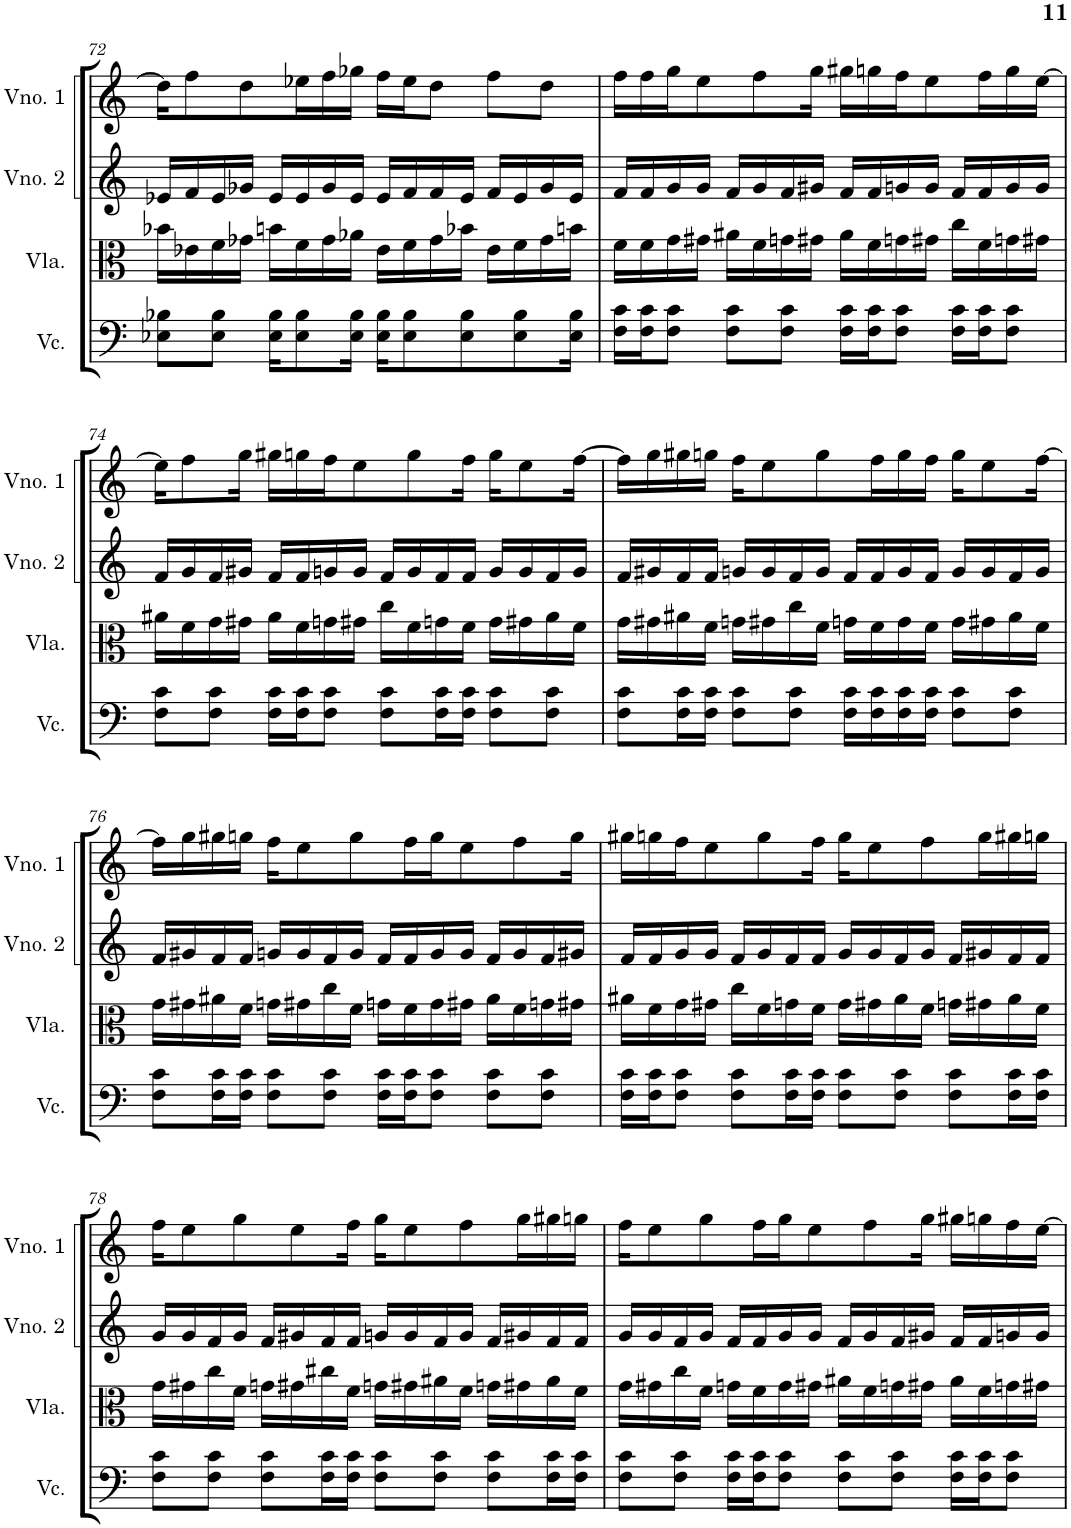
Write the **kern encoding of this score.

**kern	**kern	**kern	**kern
*part4	*part3	*part2	*part1
*staff4	*staff3	*staff2	*staff1
*I"Violoncelo	*I"Viola	*I"Violino 2	*I"Violino 1
*I'Vc.	*I'Vla.	*I'Vno. 2	*I'Vno. 1
!!LO:PB:g=z
*clefF4	*clefC3	*clefG2	*clefG2
*k[]	*k[]	*k[]	*k[]
*M4/4	*M4/4	*M4/4	*M4/4
=72	=72	=72	=72
8E-X\ 8B-X\L	16b-X\LL	16e-X/LL	16dd\KL]
.	16e-X\	16f/	8ff\
8E-\ 8B-\J	16f\	16e-/	.
.	16g-X\JJ	16g-X/JJ	8dd\
16E-\ 16B-\KL	16bn\LL	16e-/LL	.
8E-\ 8B-\	16f\	16e-/	16ee-X\L
.	16g-\	16g-/	16ff\
16E-\ 16B-\Jk	16a-X\JJ	16e-/JJ	16gg-X\JJ
16E-\ 16B-\KL	16e-\LL	16e-/LL	16ff\LL
8E-\ 8B-\	16f\	16f/	16ee-\J
.	16g-\	16f/	8dd\J
8E-\ 8B-\	16b-X\JJ	16e-/JJ	.
.	16e-\LL	16f/LL	8ff\L
8E-\ 8B-\	16f\	16e-/	.
.	16g-\	16g-/	8dd\J
16E-\ 16B-\Jk	16bn\JJ	16e-/JJ	.
=73	=73	=73	=73
16F\ 16c\LL	16f\LL	16f/LL	16ff\LL
16F\ 16c\J	16f\	16f/	16ff\
8F\ 8c\J	16g\	16g/	16gg\J
.	16g#X\JJ	16g/JJ	8ee\
8F\ 8c\L	16a#X\LL	16f/LL	.
.	16f\	16g/	8ff\
8F\ 8c\J	16gn\	16f/	.
.	16g#X\JJ	16g#X/JJ	16gg\Jk
16F\ 16c\LL	16a#\LL	16f/LL	16gg#X\LL
16F\ 16c\J	16f\	16f/	16ggn\
8F\ 8c\J	16gn\	16gn/	16ff\J
.	16g#X\JJ	16g/JJ	8ee\
16F\ 16c\LL	16cc\LL	16f/LL	.
16F\ 16c\J	16f\	16f/	16ff\L
8F\ 8c\J	16gn\	16g/	16gg\
.	16g#X\JJ	16g/JJ	[16ee\JJ
!!LO:LB:g=z
=74	=74	=74	=74
8F\ 8c\L	16a#X\LL	16f/LL	16ee\KL]
.	16f\	16g/	8ff\
8F\ 8c\J	16g\	16f/	.
.	16g#X\JJ	16g#X/JJ	16gg\Jk
16F\ 16c\LL	16a#\LL	16f/LL	16gg#X\LL
16F\ 16c\J	16f\	16f/	16ggn\
8F\ 8c\J	16gn\	16gn/	16ff\J
.	16g#X\JJ	16g/JJ	8ee\
8F\ 8c\L	16cc\LL	16f/LL	.
.	16f\	16g/	8gg\
16F\ 16c\L	16gn\	16f/	.
16F\ 16c\JJ	16f\JJ	16f/JJ	16ff\Jk
8F\ 8c\L	16g\LL	16g/LL	16gg\KL
.	16g#X\	16g/	8ee\
8F\ 8c\J	16a#\	16f/	.
.	16f\JJ	16g/JJ	[16ff\Jk
=75	=75	=75	=75
8F\ 8c\L	16g\LL	16f/LL	16ff\LL]
.	16g#X\	16g#X/	16gg\
16F\ 16c\L	16a#X\	16f/	16gg#X\
16F\ 16c\JJ	16f\JJ	16f/JJ	16ggn\JJ
8F\ 8c\L	16gn\LL	16gn/LL	16ff\KL
.	16g#X\	16g/	8ee\
8F\ 8c\J	16cc\	16f/	.
.	16f\JJ	16g/JJ	8gg\
16F\ 16c\LL	16gn\LL	16f/LL	.
16F\ 16c\	16f\	16f/	16ff\L
16F\ 16c\	16g\	16g/	16gg\
16F\ 16c\JJ	16f\JJ	16f/JJ	16ff\JJ
8F\ 8c\L	16g\LL	16g/LL	16gg\KL
.	16g#X\	16g/	8ee\
8F\ 8c\J	16a#\	16f/	.
.	16f\JJ	16g/JJ	[16ff\Jk
!!LO:LB:g=z
=76	=76	=76	=76
8F\ 8c\L	16g\LL	16f/LL	16ff\LL]
.	16g#X\	16g#X/	16gg\
16F\ 16c\L	16a#X\	16f/	16gg#X\
16F\ 16c\JJ	16f\JJ	16f/JJ	16ggn\JJ
8F\ 8c\L	16gn\LL	16gn/LL	16ff\KL
.	16g#X\	16g/	8ee\
8F\ 8c\J	16cc\	16f/	.
.	16f\JJ	16g/JJ	8gg\
16F\ 16c\LL	16gn\LL	16f/LL	.
16F\ 16c\J	16f\	16f/	16ff\L
8F\ 8c\J	16g\	16g/	16gg\J
.	16g#X\JJ	16g/JJ	8ee\
8F\ 8c\L	16a#\LL	16f/LL	.
.	16f\	16g/	8ff\
8F\ 8c\J	16gn\	16f/	.
.	16g#X\JJ	16g#X/JJ	16gg\Jk
=77	=77	=77	=77
16F\ 16c\LL	16a#X\LL	16f/LL	16gg#X\LL
16F\ 16c\J	16f\	16f/	16ggn\
8F\ 8c\J	16g\	16g/	16ff\J
.	16g#X\JJ	16g/JJ	8ee\
8F\ 8c\L	16cc\LL	16f/LL	.
.	16f\	16g/	8gg\
16F\ 16c\L	16gn\	16f/	.
16F\ 16c\JJ	16f\JJ	16f/JJ	16ff\Jk
8F\ 8c\L	16g\LL	16g/LL	16gg\KL
.	16g#X\	16g/	8ee\
8F\ 8c\J	16a#\	16f/	.
.	16f\JJ	16g/JJ	8ff\
8F\ 8c\L	16gn\LL	16f/LL	.
.	16g#X\	16g#X/	16gg\L
16F\ 16c\L	16a#\	16f/	16gg#X\
16F\ 16c\JJ	16f\JJ	16f/JJ	16ggn\JJ
!!LO:LB:g=z
=78	=78	=78	=78
8F\ 8c\L	16g\LL	16g/LL	16ff\KL
.	16g#X\	16g/	8ee\
8F\ 8c\J	16cc\	16f/	.
.	16f\JJ	16g/JJ	8gg\
8F\ 8c\L	16gn\LL	16f/LL	.
.	16g#X\	16g#X/	8ee\
16F\ 16c\L	16cc#X\	16f/	.
16F\ 16c\JJ	16f\JJ	16f/JJ	16ff\Jk
8F\ 8c\L	16gn\LL	16gn/LL	16gg\KL
.	16g#X\	16g/	8ee\
8F\ 8c\J	16a#X\	16f/	.
.	16f\JJ	16g/JJ	8ff\
8F\ 8c\L	16gn\LL	16f/LL	.
.	16g#X\	16g#X/	16gg\L
16F\ 16c\L	16a#\	16f/	16gg#X\
16F\ 16c\JJ	16f\JJ	16f/JJ	16ggn\JJ
=79	=79	=79	=79
8F\ 8c\L	16g\LL	16g/LL	16ff\KL
.	16g#X\	16g/	8ee\
8F\ 8c\J	16cc\	16f/	.
.	16f\JJ	16g/JJ	8gg\
16F\ 16c\LL	16gn\LL	16f/LL	.
16F\ 16c\J	16f\	16f/	16ff\L
8F\ 8c\J	16g\	16g/	16gg\J
.	16g#X\JJ	16g/JJ	8ee\
8F\ 8c\L	16a#X\LL	16f/LL	.
.	16f\	16g/	8ff\
8F\ 8c\J	16gn\	16f/	.
.	16g#X\JJ	16g#X/JJ	16gg\Jk
16F\ 16c\LL	16a#\LL	16f/LL	16gg#X\LL
16F\ 16c\J	16f\	16f/	16ggn\
8F\ 8c\J	16gn\	16gn/	16ff\
.	16g#X\JJ	16g/JJ	[16ee\JJ
=	=	=	=
*-	*-	*-	*-
